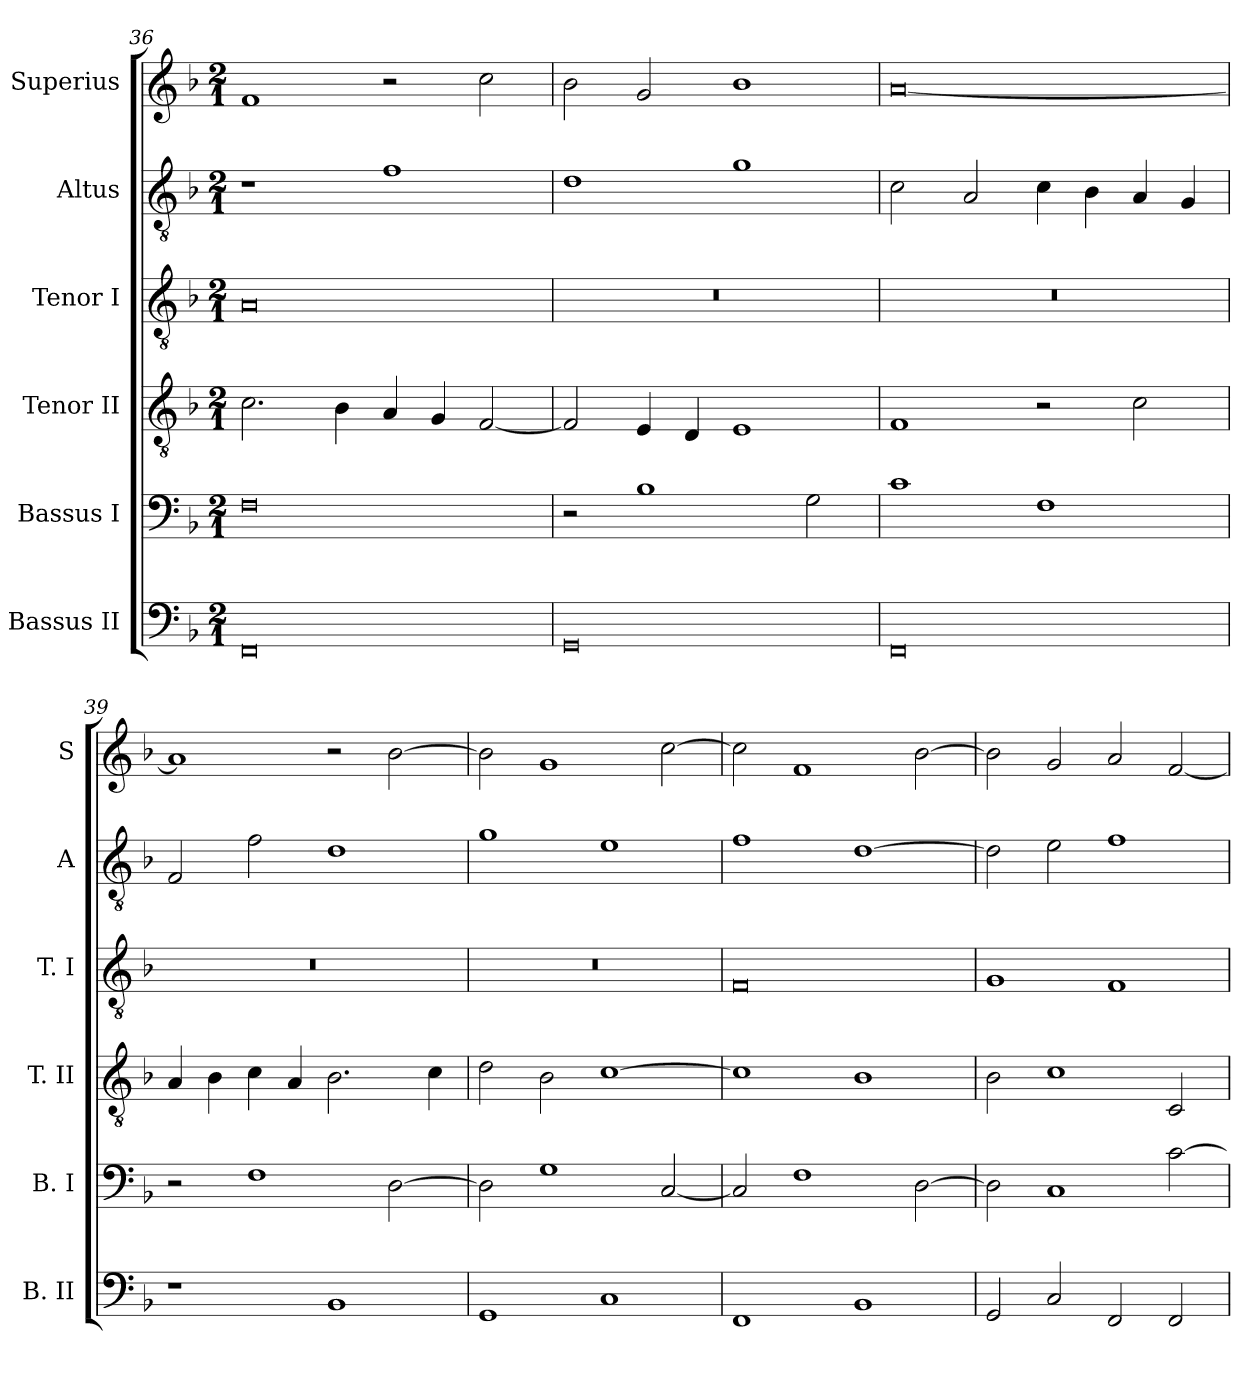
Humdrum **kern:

**kern	**kern	**kern	**kern	**kern	**kern
*part6	*part5	*part4	*part3	*part2	*part1
*staff6	*staff5	*staff4	*staff3	*staff2	*staff1
*I"Bassus II	*I"Bassus I	*I"Tenor II	*I"Tenor I	*I"Altus	*I"Superius
*I'B. II	*I'B. I	*I'T. II	*I'T. I	*I'A	*I'S
*clefF4	*clefF4	*clefGv2	*clefGv2	*clefGv2	*clefG2
*k[b-]	*k[b-]	*k[b-]	*k[b-]	*k[b-]	*k[b-]
*F:	*F:	*F:	*F:	*F:	*F:
*M2/1	*M2/1	*M2/1	*M2/1	*M2/1	*M2/1
=36	=36	=36	=36	=36	=36
0FF	0F	2.c	0A	1r	1f
.	.	4B-	.	.	.
.	.	4A	.	1f	2r
.	.	4G	.	.	.
.	.	[2F	.	.	2cc
=37	=37	=37	=37	=37	=37
0GG	2r	2F]	0r	1d	2b-
.	1B-	4E	.	.	2g
.	.	4D	.	.	.
.	.	1E	.	1g	1b-
.	2G	.	.	.	.
=38	=38	=38	=38	=38	=38
0FF	1c	1F	0r	2c	[0a
.	.	.	.	2A	.
.	1F	2r	.	4c	.
.	.	.	.	4B-	.
.	.	2c	.	4A	.
.	.	.	.	4G	.
=39	=39	=39	=39	=39	=39
1r	2r	4A	0r	2F	1a]
.	.	4B-	.	.	.
.	1F	4c	.	2f	.
.	.	4A	.	.	.
1BB-	.	2.B-	.	1d	2r
.	[2D	.	.	.	[2b-
.	.	4c	.	.	.
=40	=40	=40	=40	=40	=40
1GG	2D]	2d	0r	1g	2b-]
.	1G	2B-	.	.	1g
1C	.	[1c	.	1e	.
.	[2C	.	.	.	[2cc
=41	=41	=41	=41	=41	=41
1FF	2C]	1c]	0F	1f	2cc]
.	1F	.	.	.	1f
1BB-	.	1B-	.	[1d	.
.	[2D	.	.	.	[2b-
=42	=42	=42	=42	=42	=42
2GG	2D]	2B-	1G	2d]	2b-]
2C	1C	1c	.	2e	2g
2FF	.	.	1F	1f	2a
2FF	[2c	2C	.	.	[2f
=	=	=	=	=	=
*-	*-	*-	*-	*-	*-
